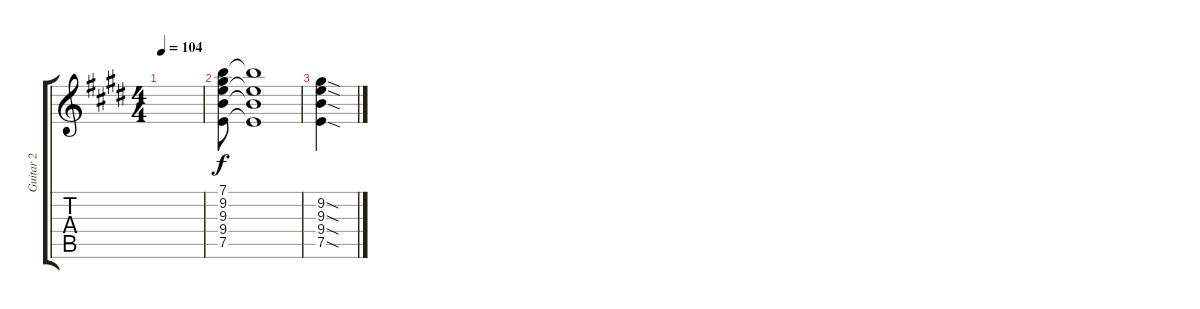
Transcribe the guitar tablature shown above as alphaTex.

\track ("Guitar 2" "Guitar 2") {instrument overdrivenguitar}
\staff {score tabs}
\tuning (E4 B3 G3 D3 A2 E2) {hide}
\ts (4 4)
\tempo 104
\clef g2
\ks e
|
(7.1 9.2 9.3 9.4 7.5).8 (7.1{t} 9.3{t} 9.4{t} 7.5{t}).1 |
(9.2{sod} 9.3{sod} 9.4{sod} 7.5{sod}).4
